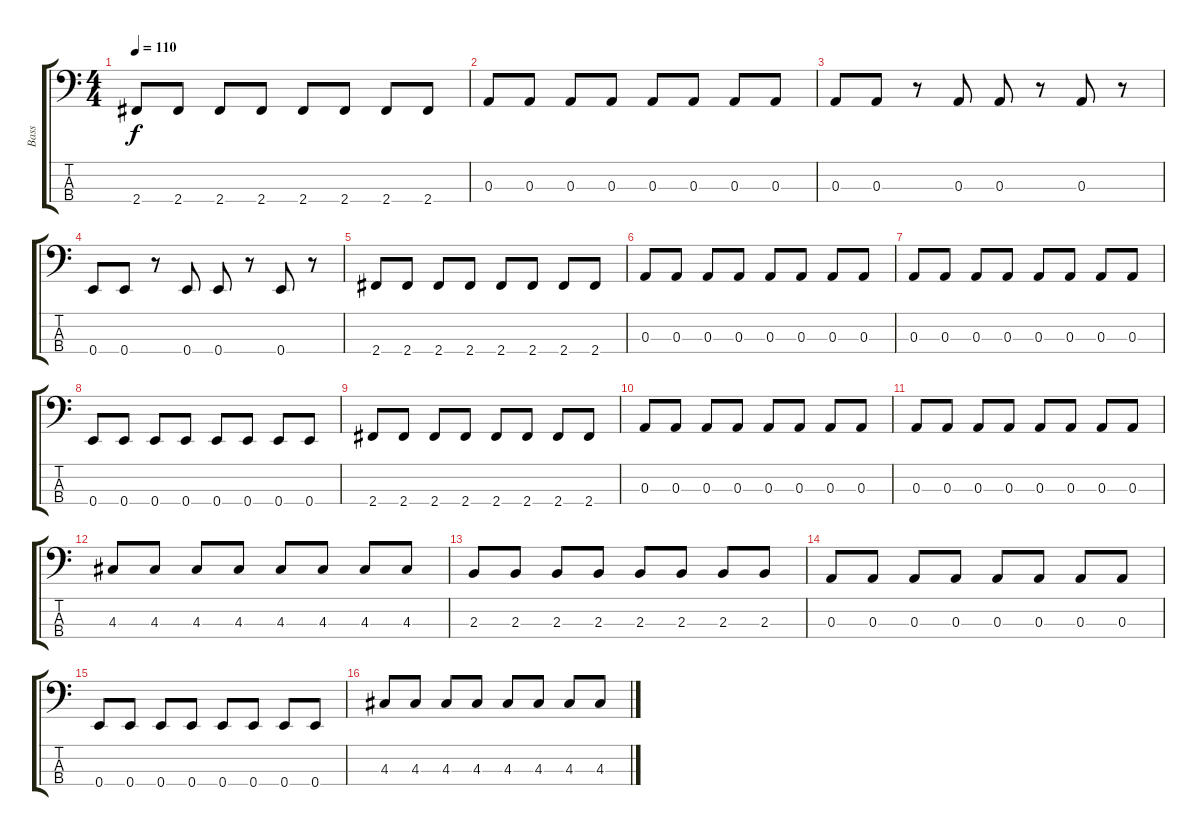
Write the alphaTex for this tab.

\track ("Bass" "Bass") {instrument electricbasspick}
\staff {score tabs}
\tuning (G2 D2 A1 E1) {hide}
\ts (4 4)
\tempo 110
\clef f4
\ks c
2.4.8{dy f} 2.4.8 2.4.8 2.4.8 2.4.8 2.4.8 2.4.8 2.4.8 |
0.3.8 0.3.8 0.3.8 0.3.8 0.3.8 0.3.8 0.3.8 0.3.8 |
0.3.8 0.3.8 r.8 0.3.8 0.3.8 r.8 0.3.8 r.8 |
0.4.8 0.4.8 r.8 0.4.8 0.4.8 r.8 0.4.8 r.8 |
2.4.8 2.4.8 2.4.8 2.4.8 2.4.8 2.4.8 2.4.8 2.4.8 |
0.3.8 0.3.8 0.3.8 0.3.8 0.3.8 0.3.8 0.3.8 0.3.8 |
0.3.8 0.3.8 0.3.8 0.3.8 0.3.8 0.3.8 0.3.8 0.3.8 |
0.4.8 0.4.8 0.4.8 0.4.8 0.4.8 0.4.8 0.4.8 0.4.8 |
2.4.8 2.4.8 2.4.8 2.4.8 2.4.8 2.4.8 2.4.8 2.4.8 |
0.3.8 0.3.8 0.3.8 0.3.8 0.3.8 0.3.8 0.3.8 0.3.8 |
0.3.8 0.3.8 0.3.8 0.3.8 0.3.8 0.3.8 0.3.8 0.3.8 |
4.3.8 4.3.8 4.3.8 4.3.8 4.3.8 4.3.8 4.3.8 4.3.8 |
2.3.8 2.3.8 2.3.8 2.3.8 2.3.8 2.3.8 2.3.8 2.3.8 |
0.3.8 0.3.8 0.3.8 0.3.8 0.3.8 0.3.8 0.3.8 0.3.8 |
0.4.8 0.4.8 0.4.8 0.4.8 0.4.8 0.4.8 0.4.8 0.4.8 |
4.3.8 4.3.8 4.3.8 4.3.8 4.3.8 4.3.8 4.3.8 4.3.8
